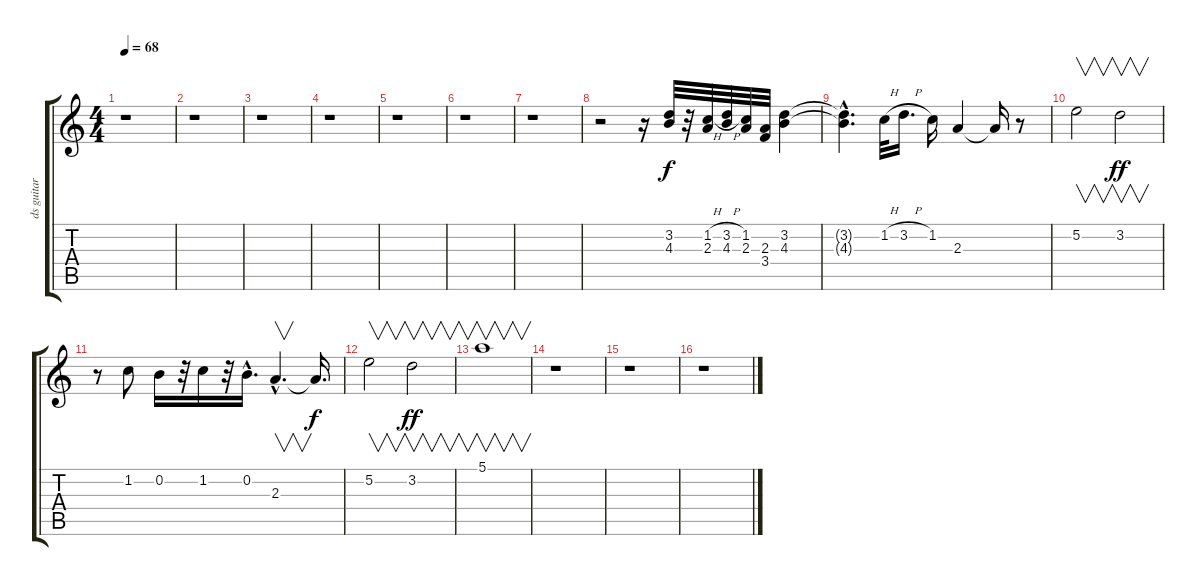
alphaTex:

\track ("ds guitar" "ds guitar") {instrument overdrivenguitar}
\staff {score tabs}
\tuning (E4 B3 G3 D3 A2 E2) {hide}
\ts (4 4)
\tempo 68
\clef g2
\ks c
r.1{dy f instrument overdrivenguitar} |
r.1 |
r.1 |
r.1 |
r.1 |
r.1 |
r.1 |
r.2 r.16 (3.2 4.3).32 r.32 (1.2{h} 2.3).32 (3.2{h} 4.3).32 (1.2 2.3).32 (2.3 3.4).32 (3.2 4.3).4 |
(3.2{hac t} 4.3{hac t}).4{d} 1.2{h}.32{balance 12} 3.2{h}.16{d} 1.2.16 2.3.4 2.3{t}.16 r.8 |
5.2.2{v volume 15 balance 6 instrument distortionguitar} 3.2.2{v dy ff} |
r.8 1.2.8 0.2.16 r.32 1.2.16 r.32 0.2{hac}.16{d} 2.3{hac}.4{v d} 2.3{t}.16{d dy f} |
5.2.2{v} 3.2.2{v dy ff} |
5.1.1{v} |
r.1 |
r.1 |
r.1
